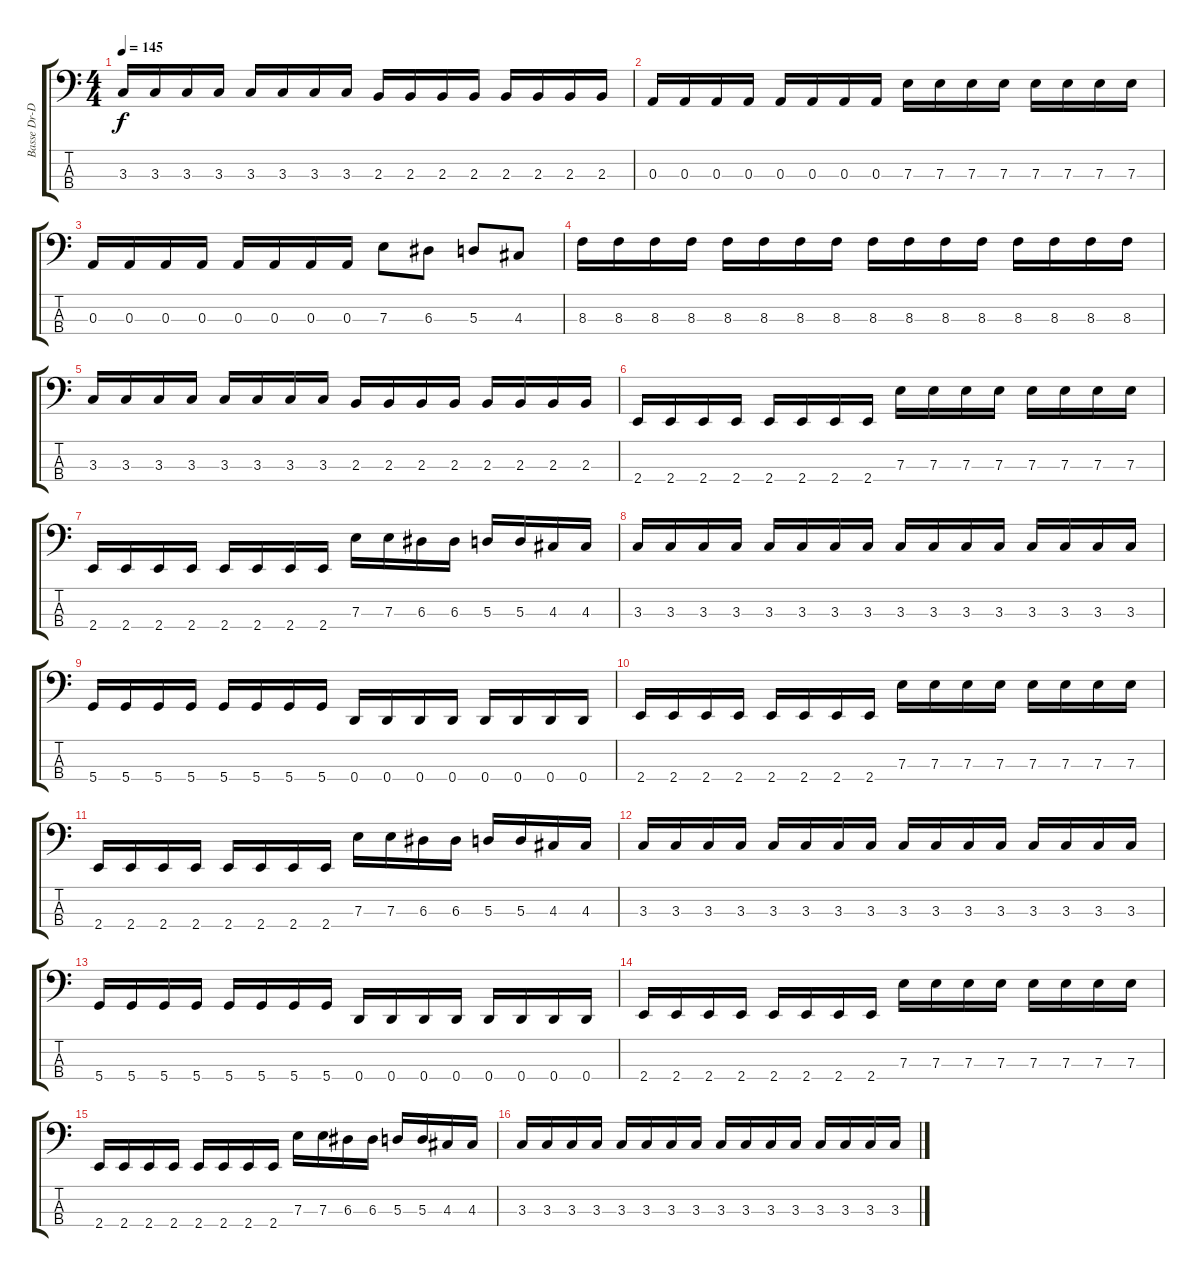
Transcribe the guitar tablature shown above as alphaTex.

\track ("Basse Dr-D" "Basse Dr-D") {instrument electricbasspick}
\staff {score tabs}
\tuning (G2 D2 A1 D1) {hide}
\ts (4 4)
\tempo 145
\clef f4
\ks c
3.3.16{dy f} 3.3.16 3.3.16 3.3.16 3.3.16 3.3.16 3.3.16 3.3.16 2.3.16 2.3.16 2.3.16 2.3.16 2.3.16 2.3.16 2.3.16 2.3.16 |
0.3.16 0.3.16 0.3.16 0.3.16 0.3.16 0.3.16 0.3.16 0.3.16 7.3.16 7.3.16 7.3.16 7.3.16 7.3.16 7.3.16 7.3.16 7.3.16 |
0.3.16 0.3.16 0.3.16 0.3.16 0.3.16 0.3.16 0.3.16 0.3.16 7.3.8 6.3.8 5.3.8 4.3.8 |
8.3.16 8.3.16 8.3.16 8.3.16 8.3.16 8.3.16 8.3.16 8.3.16 8.3.16 8.3.16 8.3.16 8.3.16 8.3.16 8.3.16 8.3.16 8.3.16 |
3.3.16 3.3.16 3.3.16 3.3.16 3.3.16 3.3.16 3.3.16 3.3.16 2.3.16 2.3.16 2.3.16 2.3.16 2.3.16 2.3.16 2.3.16 2.3.16 |
2.4.16 2.4.16 2.4.16 2.4.16 2.4.16 2.4.16 2.4.16 2.4.16 7.3.16 7.3.16 7.3.16 7.3.16 7.3.16 7.3.16 7.3.16 7.3.16 |
2.4.16 2.4.16 2.4.16 2.4.16 2.4.16 2.4.16 2.4.16 2.4.16 7.3.16 7.3.16 6.3.16 6.3.16 5.3.16 5.3.16 4.3.16 4.3.16 |
3.3.16 3.3.16 3.3.16 3.3.16 3.3.16 3.3.16 3.3.16 3.3.16 3.3.16 3.3.16 3.3.16 3.3.16 3.3.16 3.3.16 3.3.16 3.3.16 |
5.4.16 5.4.16 5.4.16 5.4.16 5.4.16 5.4.16 5.4.16 5.4.16 0.4.16 0.4.16 0.4.16 0.4.16 0.4.16 0.4.16 0.4.16 0.4.16 |
2.4.16 2.4.16 2.4.16 2.4.16 2.4.16 2.4.16 2.4.16 2.4.16 7.3.16 7.3.16 7.3.16 7.3.16 7.3.16 7.3.16 7.3.16 7.3.16 |
2.4.16 2.4.16 2.4.16 2.4.16 2.4.16 2.4.16 2.4.16 2.4.16 7.3.16 7.3.16 6.3.16 6.3.16 5.3.16 5.3.16 4.3.16 4.3.16 |
3.3.16 3.3.16 3.3.16 3.3.16 3.3.16 3.3.16 3.3.16 3.3.16 3.3.16 3.3.16 3.3.16 3.3.16 3.3.16 3.3.16 3.3.16 3.3.16 |
5.4.16 5.4.16 5.4.16 5.4.16 5.4.16 5.4.16 5.4.16 5.4.16 0.4.16 0.4.16 0.4.16 0.4.16 0.4.16 0.4.16 0.4.16 0.4.16 |
2.4.16 2.4.16 2.4.16 2.4.16 2.4.16 2.4.16 2.4.16 2.4.16 7.3.16 7.3.16 7.3.16 7.3.16 7.3.16 7.3.16 7.3.16 7.3.16 |
2.4.16 2.4.16 2.4.16 2.4.16 2.4.16 2.4.16 2.4.16 2.4.16 7.3.16 7.3.16 6.3.16 6.3.16 5.3.16 5.3.16 4.3.16 4.3.16 |
3.3.16 3.3.16 3.3.16 3.3.16 3.3.16 3.3.16 3.3.16 3.3.16 3.3.16 3.3.16 3.3.16 3.3.16 3.3.16 3.3.16 3.3.16 3.3.16
